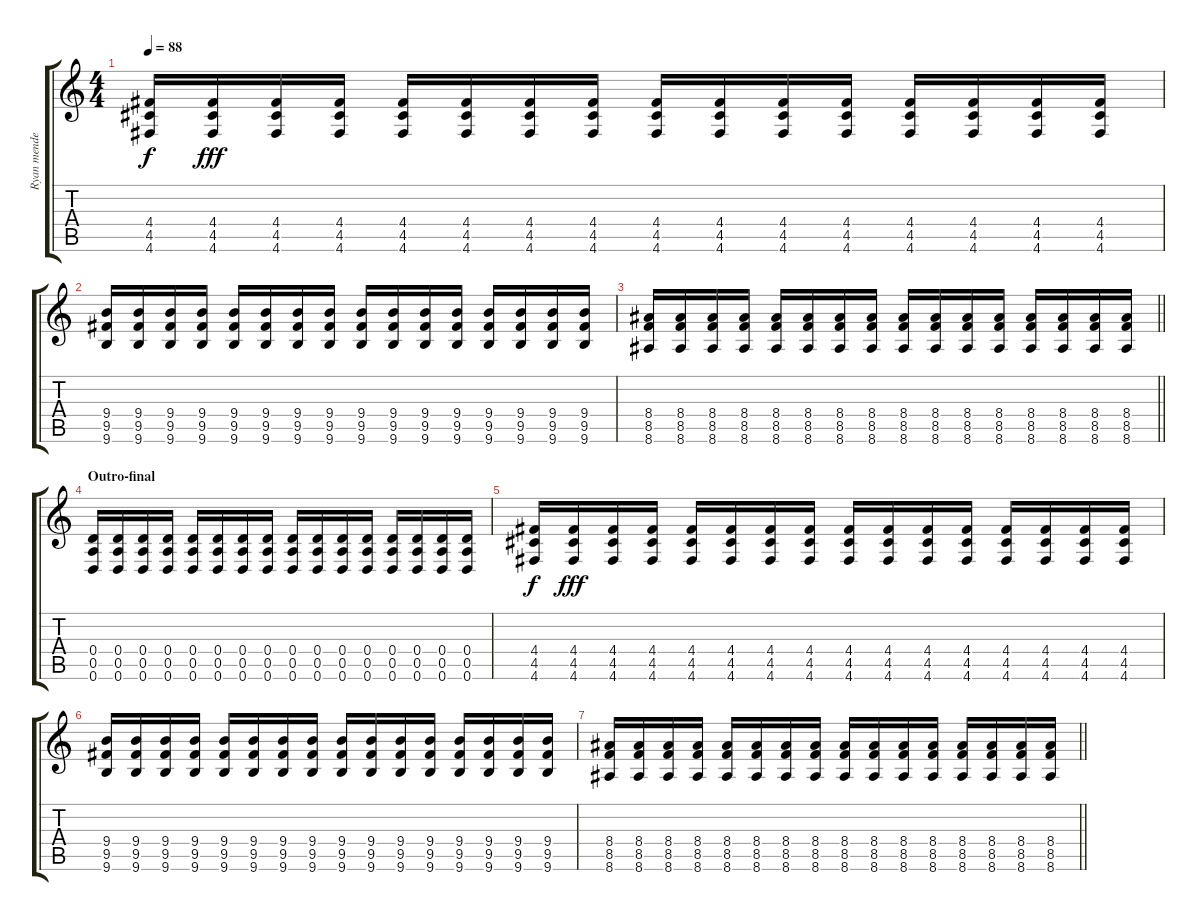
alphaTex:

\track ("Ryan mendez (gtr 1)" "Ryan mende") {instrument distortionguitar}
\staff {score tabs}
\tuning (E4 B3 G3 D3 A2 D2) {hide}
\ts (4 4)
\tempo 88
\clef g2
\ks c
(4.4 4.5 4.6).16{dy f} (4.4 4.5 4.6).16{dy fff} (4.4 4.5 4.6).16 (4.4 4.5 4.6).16 (4.4 4.5 4.6).16 (4.4 4.5 4.6).16 (4.4 4.5 4.6).16 (4.4 4.5 4.6).16 (4.4 4.5 4.6).16 (4.4 4.5 4.6).16 (4.4 4.5 4.6).16 (4.4 4.5 4.6).16 (4.4 4.5 4.6).16 (4.4 4.5 4.6).16 (4.4 4.5 4.6).16 (4.4 4.5 4.6).16 |
(9.4 9.5 9.6).16 (9.4 9.5 9.6).16 (9.4 9.5 9.6).16 (9.4 9.5 9.6).16 (9.4 9.5 9.6).16 (9.4 9.5 9.6).16 (9.4 9.5 9.6).16 (9.4 9.5 9.6).16 (9.4 9.5 9.6).16 (9.4 9.5 9.6).16 (9.4 9.5 9.6).16 (9.4 9.5 9.6).16 (9.4 9.5 9.6).16 (9.4 9.5 9.6).16 (9.4 9.5 9.6).16 (9.4 9.5 9.6).16 |
\barLineRight lightlight
(8.4 8.5 8.6).16 (8.4 8.5 8.6).16 (8.4 8.5 8.6).16 (8.4 8.5 8.6).16 (8.4 8.5 8.6).16 (8.4 8.5 8.6).16 (8.4 8.5 8.6).16 (8.4 8.5 8.6).16 (8.4 8.5 8.6).16 (8.4 8.5 8.6).16 (8.4 8.5 8.6).16 (8.4 8.5 8.6).16 (8.4 8.5 8.6).16 (8.4 8.5 8.6).16 (8.4 8.5 8.6).16 (8.4 8.5 8.6).16 |
\section ("" "Outro-final")
(0.4 0.5 0.6).16 (0.4 0.5 0.6).16 (0.4 0.5 0.6).16 (0.4 0.5 0.6).16 (0.4 0.5 0.6).16 (0.4 0.5 0.6).16 (0.4 0.5 0.6).16 (0.4 0.5 0.6).16 (0.4 0.5 0.6).16 (0.4 0.5 0.6).16 (0.4 0.5 0.6).16 (0.4 0.5 0.6).16 (0.4 0.5 0.6).16 (0.4 0.5 0.6).16 (0.4 0.5 0.6).16 (0.4 0.5 0.6).16 |
(4.4 4.5 4.6).16{dy f} (4.4 4.5 4.6).16{dy fff} (4.4 4.5 4.6).16 (4.4 4.5 4.6).16 (4.4 4.5 4.6).16 (4.4 4.5 4.6).16 (4.4 4.5 4.6).16 (4.4 4.5 4.6).16 (4.4 4.5 4.6).16 (4.4 4.5 4.6).16 (4.4 4.5 4.6).16 (4.4 4.5 4.6).16 (4.4 4.5 4.6).16 (4.4 4.5 4.6).16 (4.4 4.5 4.6).16 (4.4 4.5 4.6).16 |
(9.4 9.5 9.6).16 (9.4 9.5 9.6).16 (9.4 9.5 9.6).16 (9.4 9.5 9.6).16 (9.4 9.5 9.6).16 (9.4 9.5 9.6).16 (9.4 9.5 9.6).16 (9.4 9.5 9.6).16 (9.4 9.5 9.6).16 (9.4 9.5 9.6).16 (9.4 9.5 9.6).16 (9.4 9.5 9.6).16 (9.4 9.5 9.6).16 (9.4 9.5 9.6).16 (9.4 9.5 9.6).16 (9.4 9.5 9.6).16 |
\barLineRight lightlight
(8.4 8.5 8.6).16 (8.4 8.5 8.6).16 (8.4 8.5 8.6).16 (8.4 8.5 8.6).16 (8.4 8.5 8.6).16 (8.4 8.5 8.6).16 (8.4 8.5 8.6).16 (8.4 8.5 8.6).16 (8.4 8.5 8.6).16 (8.4 8.5 8.6).16 (8.4 8.5 8.6).16 (8.4 8.5 8.6).16 (8.4 8.5 8.6).16 (8.4 8.5 8.6).16 (8.4 8.5 8.6).16 (8.4 8.5 8.6).16
